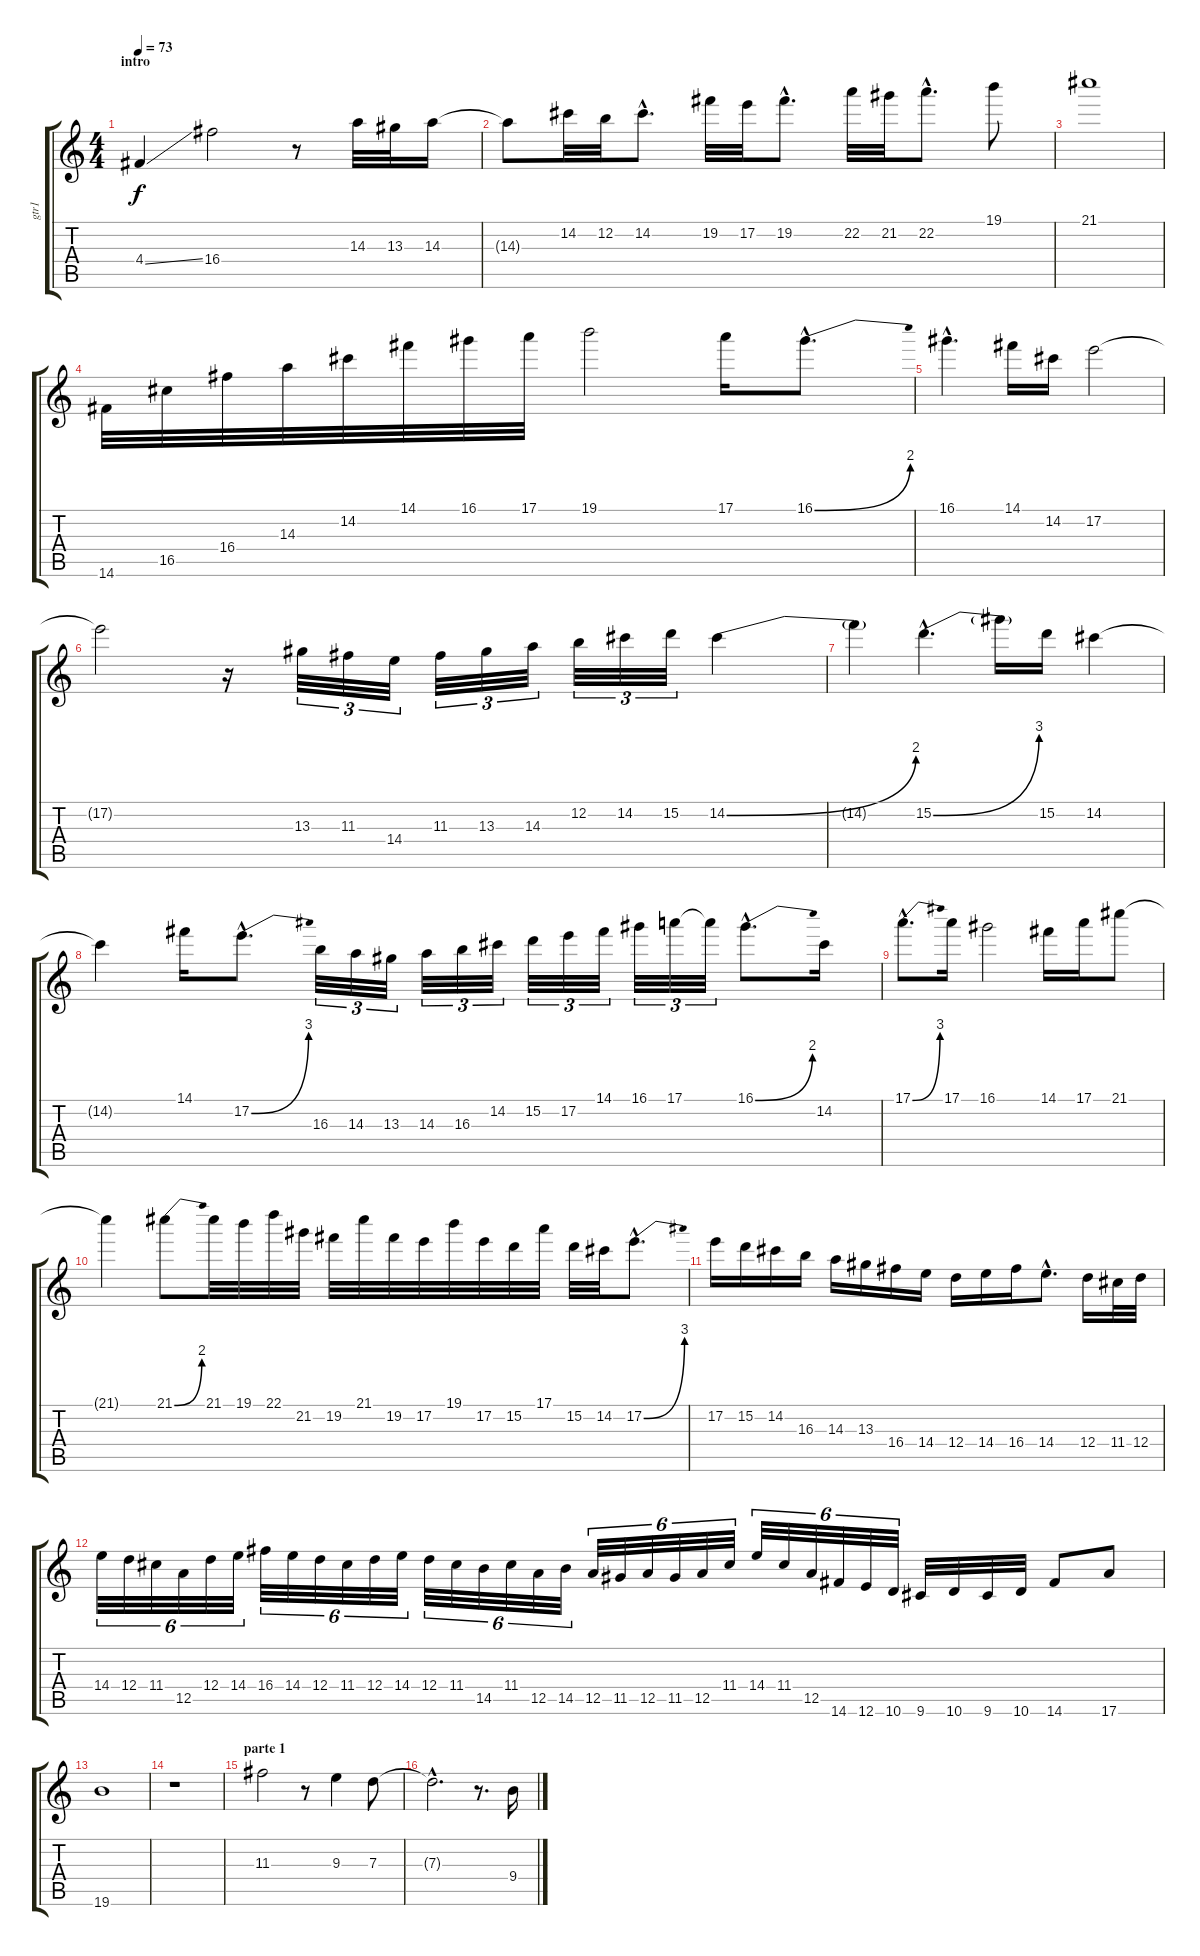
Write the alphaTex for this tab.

\track ("gtr1" "gtr1") {instrument distortionguitar}
\staff {score tabs}
\tuning (E4 B3 G3 D3 A2 E2) {hide}
\ts (4 4)
\section ("" "intro")
\tempo 73
\clef g2
\ks c
4.4{ss}.4{dy f instrument distortionguitar} 16.4.2 r.8 14.3.32 13.3.32 14.3.16 |
14.3{t}.8 14.2.32 12.2.32 14.2{hac}.8{d} 19.2.32 17.2.32 19.2{hac}.8{d} 22.2.32 21.2.32 22.2{hac}.8{d} 19.1.8 |
21.1.1 |
14.6.32 16.5.32 16.4.32 14.3.32 14.2.32 14.1.32 16.1.32 17.1.32 19.1.2 17.1.16 16.1{be (bend 0 0 60 8) hac}.8{d} |
16.1{hac}.4{d} 14.1.16 14.2.16 17.2.2 |
17.2{t}.2 r.16 13.3.32{tu (3 2)} 11.3.32{tu (3 2)} 14.4.32{tu (3 2)} 11.3.32{tu (3 2)} 13.3.32{tu (3 2)} 14.3.32{tu (3 2)} 12.2.32{tu (3 2)} 14.2.32{tu (3 2)} 15.2.32{tu (3 2)} 14.2{be (bend 0 0 60 8)}.4 |
14.2{t}.4 15.2{be (bend 0 0 60 12) hac}.4{d} 15.2{t}.16 15.2.16 14.2.4 |
14.2{t}.4 14.1.16 17.2{be (bend 0 0 60 12) hac}.8{d} 16.3.32{tu (3 2)} 14.3.32{tu (3 2)} 13.3.32{tu (3 2)} 14.3.32{tu (3 2)} 16.3.32{tu (3 2)} 14.2.32{tu (3 2)} 15.2.32{tu (3 2)} 17.2.32{tu (3 2)} 14.1.32{tu (3 2)} 16.1.32{tu (3 2)} 17.1.32{tu (3 2)} 17.1{t}.32{tu (3 2)} 16.1{be (bend 0 0 60 8) hac}.8{d} 14.2.16 |
17.1{be (bend 0 0 60 12) hac}.8{d} 17.1.16 16.1.2 14.1.16 17.1.16 21.1.8 |
21.1{t}.4 21.1{be (bend 0 0 60 8)}.8 21.1.32 19.1.32 22.1.32 21.2.32 19.2.32 21.1.32 19.2.32 17.2.32 19.1.32 17.2.32 15.2.32 17.1.32 15.2.32 14.2.32 17.2{be (bend 0 0 60 12) hac}.8{d} |
17.2.16 15.2.16 14.2.16 16.3.16 14.3.16 13.3.16 16.4.16 14.4.16 12.4.16 14.4.16 16.4.16 14.4{hac}.8{d} 12.4.16 11.4.32 12.4.32 |
14.4.32{tu (6 4)} 12.4.32{tu (6 4)} 11.4.32{tu (6 4)} 12.5.32{tu (6 4)} 12.4.32{tu (6 4)} 14.4.32{tu (6 4)} 16.4.32{tu (6 4)} 14.4.32{tu (6 4)} 12.4.32{tu (6 4)} 11.4.32{tu (6 4)} 12.4.32{tu (6 4)} 14.4.32{tu (6 4)} 12.4.32{tu (6 4)} 11.4.32{tu (6 4)} 14.5.32{tu (6 4)} 11.4.32{tu (6 4)} 12.5.32{tu (6 4)} 14.5.32{tu (6 4)} 12.5.32{tu (6 4)} 11.5.32{tu (6 4)} 12.5.32{tu (6 4)} 11.5.32{tu (6 4)} 12.5.32{tu (6 4)} 11.4.32{tu (6 4)} 14.4.32{tu (6 4)} 11.4.32{tu (6 4)} 12.5.32{tu (6 4)} 14.6.32{tu (6 4)} 12.6.32{tu (6 4)} 10.6.32{tu (6 4)} 9.6.32 10.6.32 9.6.32 10.6.32 14.6.8 17.6.8 |
19.6.1 |
r.1 |
\section ("" "parte 1")
11.3.2 r.8 9.3.4 7.3.8 |
7.3{hac t}.2{d} r.8{d} 9.4.16
